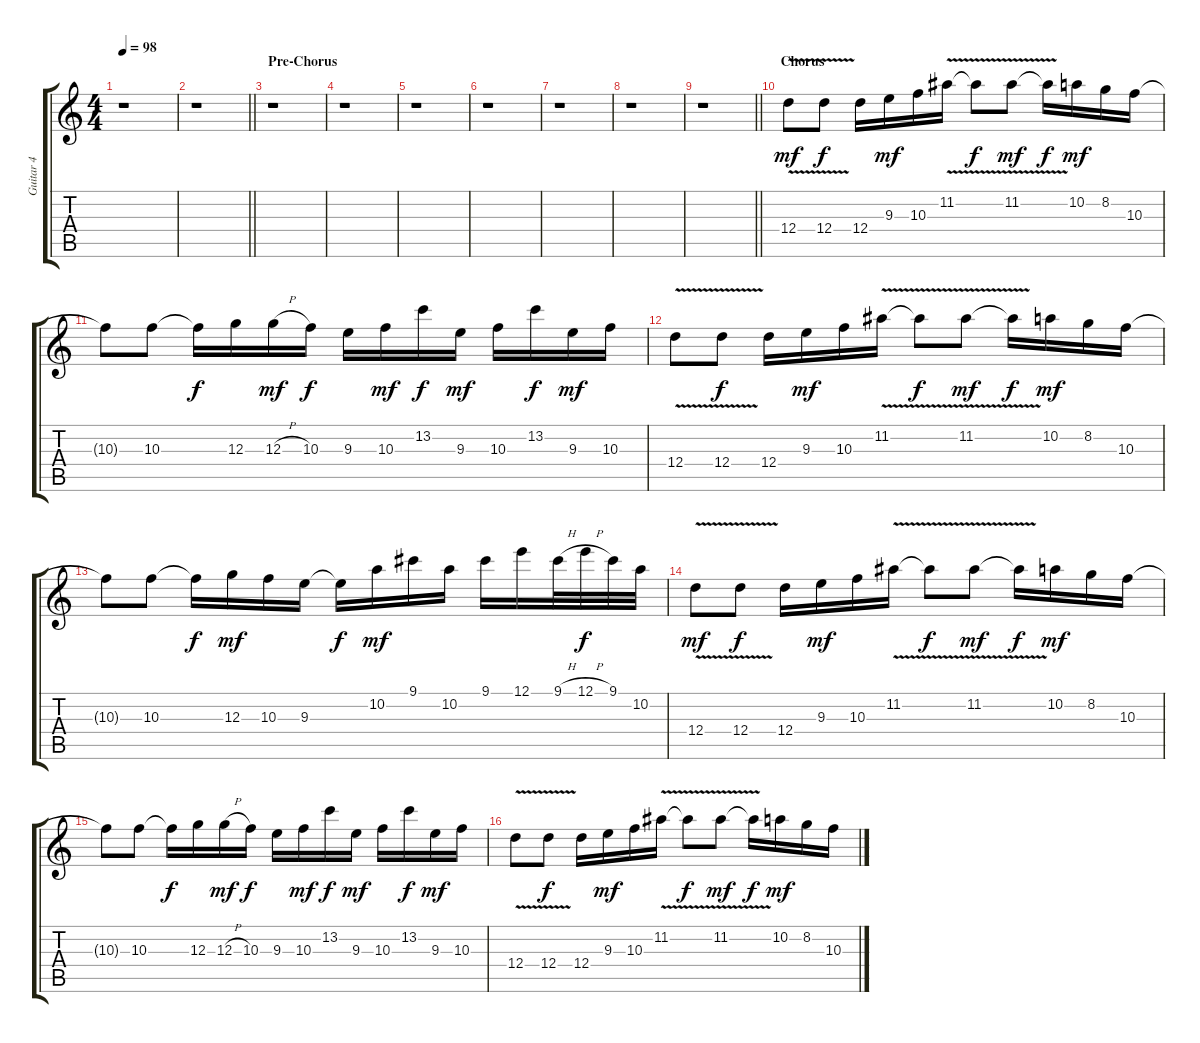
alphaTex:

\track ("Guitar 4" "Guitar 4") {instrument distortionguitar}
\staff {score tabs}
\tuning (E4 B3 G3 D3 A2 D2) {hide}
\ts (4 4)
\tempo 98
\clef g2
\ks c
r.1{dy f} |
\barLineRight lightlight
r.1 |
\section ("" "Pre-Chorus")
r.1 |
r.1 |
r.1 |
r.1 |
r.1 |
r.1 |
\barLineRight lightlight
r.1 |
\section ("" "Chorus")
12.4{v}.8{dy mf} 12.4{v}.8{dy f} 12.4.16 9.3.16{dy mf} 10.3.16 11.2{v}.16 11.2{t}.8{dy f} 11.2{v}.8{dy mf} 11.2{t}.16{dy f} 10.2.16{dy mf} 8.2.16 10.3.16 |
10.3{t}.8 10.3.8 10.3{t}.16{dy f} 12.3.16 12.3{h}.16{dy mf} 10.3.16{dy f} 9.3.16 10.3.16{dy mf} 13.2.16{dy f} 9.3.16{dy mf} 10.3.16 13.2.16{dy f} 9.3.16{dy mf} 10.3.16 |
12.4{v}.8 12.4{v}.8{dy f} 12.4.16 9.3.16{dy mf} 10.3.16 11.2{v}.16 11.2{t}.8{dy f} 11.2{v}.8{dy mf} 11.2{t}.16{dy f} 10.2.16{dy mf} 8.2.16 10.3.16 |
10.3{t}.8 10.3.8 10.3{t}.16{dy f} 12.3.16{dy mf} 10.3.16 9.3.16 9.3{t}.16{dy f} 10.2.16{dy mf} 9.1.16 10.2.16 9.1.16 12.1.16 9.1{h}.32 12.1{h}.32{dy f} 9.1.32 10.2.32 |
12.4{v}.8{dy mf} 12.4{v}.8{dy f} 12.4.16 9.3.16{dy mf} 10.3.16 11.2{v}.16 11.2{t}.8{dy f} 11.2{v}.8{dy mf} 11.2{t}.16{dy f} 10.2.16{dy mf} 8.2.16 10.3.16 |
10.3{t}.8 10.3.8 10.3{t}.16{dy f} 12.3.16 12.3{h}.16{dy mf} 10.3.16{dy f} 9.3.16 10.3.16{dy mf} 13.2.16{dy f} 9.3.16{dy mf} 10.3.16 13.2.16{dy f} 9.3.16{dy mf} 10.3.16 |
12.4{v}.8 12.4{v}.8{dy f} 12.4.16 9.3.16{dy mf} 10.3.16 11.2{v}.16 11.2{t}.8{dy f} 11.2{v}.8{dy mf} 11.2{t}.16{dy f} 10.2.16{dy mf} 8.2.16 10.3.16
